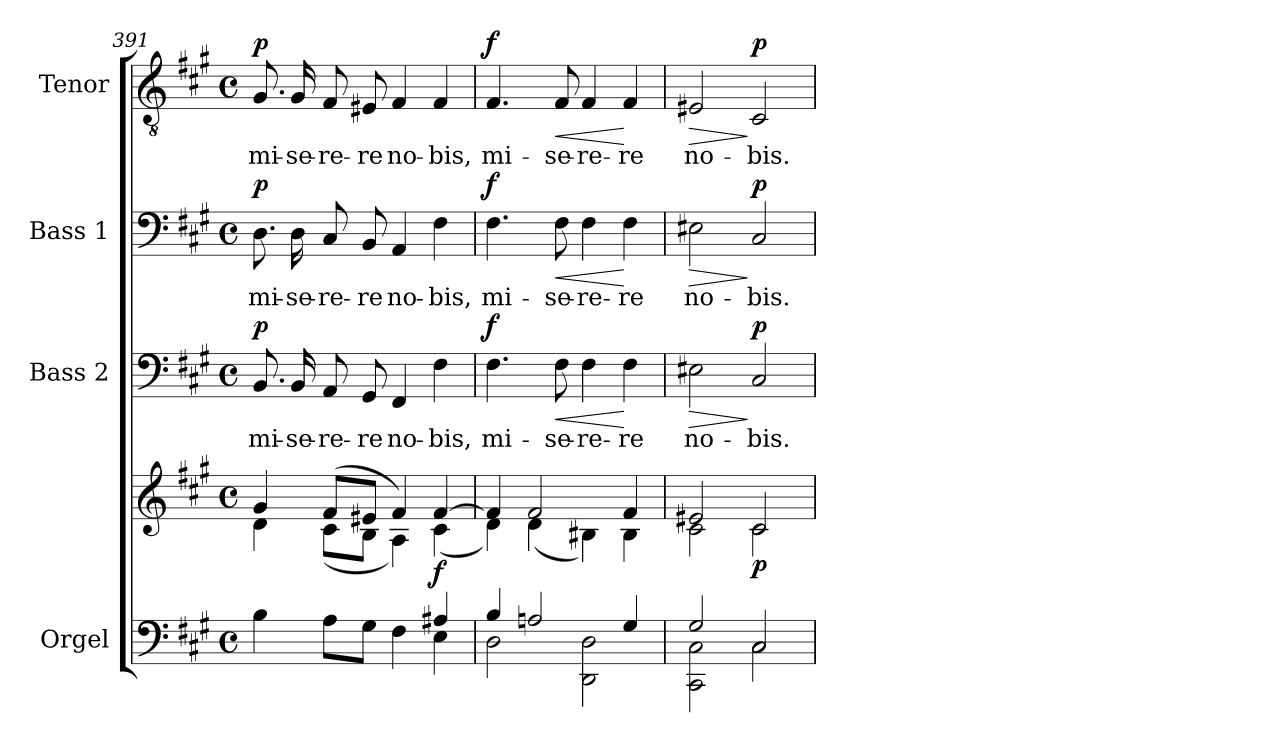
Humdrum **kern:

**kern	**kern	**dynam	**kern	**text	**dynam	**kern	**text	**dynam	**kern	**text	**dynam
*part4	*part4	*part4	*part3	*part3	*part3	*part2	*part2	*part2	*part1	*part1	*part1
*staff5	*staff4	*staff4/5	*staff3	*staff3	*staff3	*staff2	*staff2	*staff2	*staff1	*staff1	*staff1
*I"Orgel	*	*	*I"Bass 2	*	*	*I"Bass 1	*	*	*I"Tenor	*	*
*I'Org.	*	*	*I'B2.	*	*	*I'B1.	*	*	*I'T.	*	*
*clefF4	*clefG2	*	*clefF4	*	*	*clefF4	*	*	*clefGv2	*	*
*k[f#c#g#]	*k[f#c#g#]	*	*k[f#c#g#]	*	*	*k[f#c#g#]	*	*	*k[f#c#g#]	*	*
*A:	*A:	*	*A:	*	*	*A:	*	*	*A:	*	*
*M4/4	*M4/4	*	*M4/4	*	*	*M4/4	*	*	*M4/4	*	*
*met(c)	*met(c)	*	*met(c)	*	*	*met(c)	*	*	*met(c)	*	*
=391	=391	=391	=391	=391	=391	=391	=391	=391	=391	=391	=391
*^	*^	*	*	*	*	*	*	*	*	*	*
!	!	!	!	!	!	!LO:LY:b	!LO:DY:a	!	!LO:LY:b	!LO:DY:a	!	!LO:LY:b	!LO:DY:a
4B\	2.ryy	4g#/	4d\	.	8.BB/	mi-	p	8.D\	mi-	p	8.G#/	mi-	p
!	!	!	!	!	!	!LO:LY:b	!	!	!LO:LY:b	!	!	!LO:LY:b	!
.	.	.	.	.	16BB/	-se-	.	16D\	-se-	.	16G#/	-se-	.
!	!	!	!	!	!	!LO:LY:b	!	!	!LO:LY:b	!	!	!LO:LY:b	!
8A\L	.	(>8f#/L	(<8c#\L	.	8AA/	-re-	.	8C#/	-re-	.	8F#/	-re-	.
!	!	!	!	!	!	!LO:LY:b	!	!	!LO:LY:b	!	!	!LO:LY:b	!
8G#\J	.	8e#X/J	8B\J	.	8GG#/	-re	.	8BB/	-re	.	8E#X/	-re	.
!	!	!	!	!	!	!LO:LY:b	!	!	!LO:LY:b	!	!	!LO:LY:b	!
4F#\	.	4f#/)	4A\)	.	4FF#/	no-	.	4AA/	no-	.	4F#/	no-	.
!	!	!	!	!LO:DY:b	!	!LO:LY:b	!	!	!LO:LY:b	!	!	!LO:LY:b	!
4A#X/	4E\	[>4f#/	(<4c#\	f	4F#\	-bis,	.	4F#\	-bis,	.	4F#/	-bis,	.
=392	=392	=392	=392	=392	=392	=392	=392	=392	=392	=392	=392	=392	=392
!	!	!	!	!	!	!LO:LY:b	!LO:DY:a	!	!LO:LY:b	!LO:DY:a	!	!LO:LY:b	!LO:DY:a
4B/	2D\	4f#/]	4d\)	.	4.F#\	mi-	f	4.F#\	mi-	f	4.F#/	mi-	f
2An/	.	2f#/	(<4d\	.	.	.	.	.	.	.	.	.	.
!	!	!	!	!	!	!LO:LY:b	!LO:HP:b	!	!LO:LY:b	!LO:HP:b	!	!LO:LY:b	!LO:HP:b
.	.	.	.	.	8F#\	-se-	<	8F#\	-se-	<	8F#/	-se-	<
!	!	!	!	!	!	!LO:LY:b	!	!	!LO:LY:b	!	!	!LO:LY:b	!
.	2DD\ 2D\	.	4B#X\)	.	4F#\	-re-	.	4F#\	-re-	.	4F#/	-re-	.
!	!	!	!	!	!	!LO:LY:b	!	!	!LO:LY:b	!	!	!LO:LY:b	!
4G#/	.	4f#/	4B#\	.	4F#\	-re	[	4F#\	-re	[	4F#/	-re	[
!!LO:LB:g=z
=393	=393	=393	=393	=393	=393	=393	=393	=393	=393	=393	=393	=393	=393
!	!	!	!	!	!	!LO:LY:b	!LO:HP:b	!	!LO:LY:b	!LO:HP:b	!	!LO:LY:b	!LO:HP:b
2G#/	2CC#\ 2C#\	2e#X/	2c#\	.	2E#X\	no-	>	2E#X\	no-	>	2E#X/	no-	>
!	!	!	!	!LO:DY:b	!	!LO:LY:b	!LO:DY:n=1:a	!	!LO:LY:b	!LO:DY:n=1:a	!	!LO:LY:b	!LO:DY:n=1:a
2C#/	2C#\	2c#/	2c#\	p	2C#/	-bis.	] p	2C#/	-bis.	] p	2C#/	-bis.	] p
*v	*v	*	*	*	*	*	*	*	*	*	*	*	*
*	*v	*v	*	*	*	*	*	*	*	*	*	*
=	=	=	=	=	=	=	=	=	=	=	=
*-	*-	*-	*-	*-	*-	*-	*-	*-	*-	*-	*-
